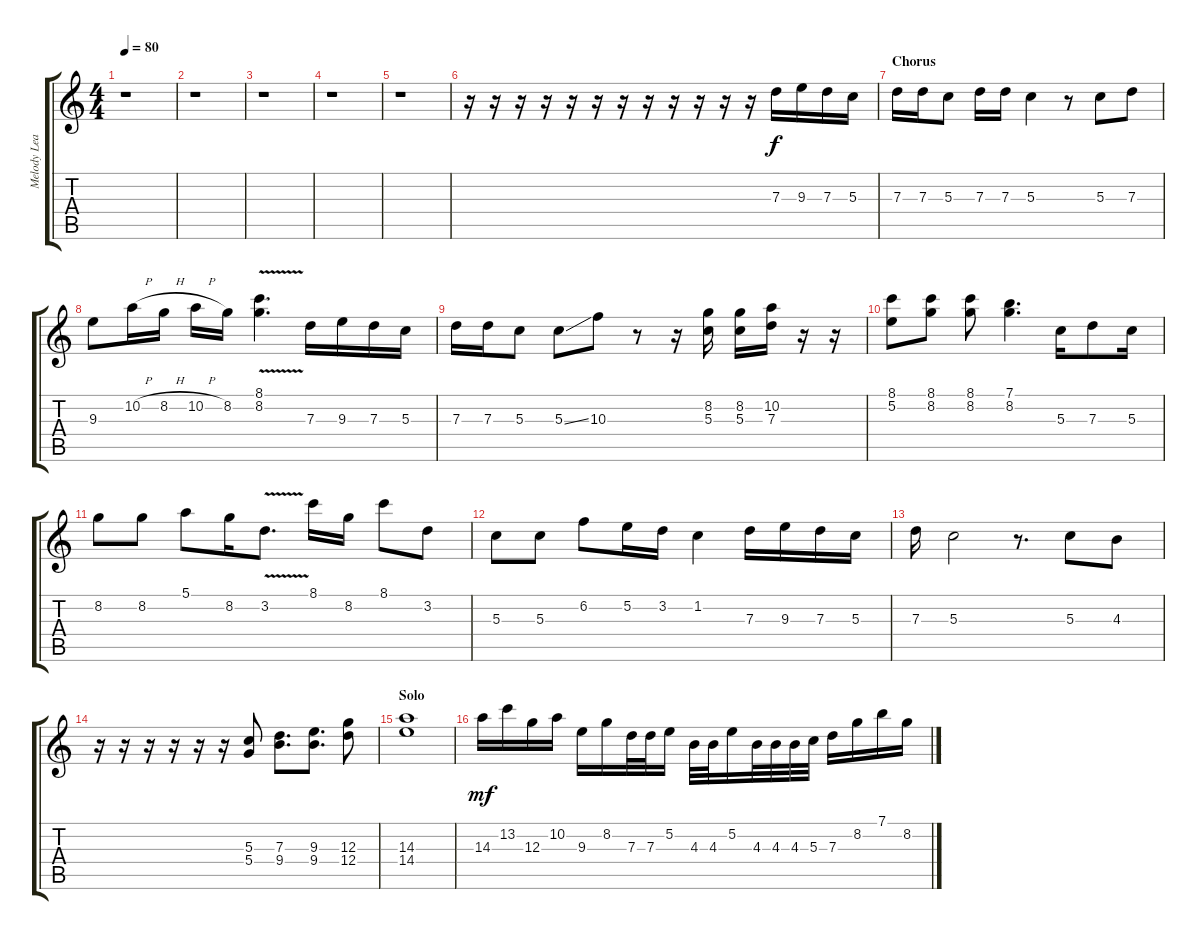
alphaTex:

\track ("Melody Leader" "Melody Lea") {instrument distortionguitar}
\staff {score tabs}
\tuning (E4 B3 G3 D3 A2 E2) {hide}
\ts (4 4)
\tempo 80
\clef g2
\ks c
r.1{dy f} |
r.1 |
r.1 |
r.1 |
r.1 |
r.16 r.16 r.16 r.16 r.16 r.16 r.16 r.16 r.16 r.16 r.16 r.16 7.3.16 9.3.16 7.3.16 5.3.16 |
\section ("" "Chorus")
7.3.16 7.3.16 5.3.8 7.3.16 7.3.16 5.3.4 r.8 5.3.8 7.3.8 |
9.3.8 10.2{h}.16 8.2{h}.16 10.2{h}.16 8.2.16 (8.1{v} 8.2).4{d} 7.3.16 9.3.16 7.3.16 5.3.16 |
7.3.16 7.3.16 5.3.8 5.3{ss}.8 10.3.8 r.8 r.16 (8.2 5.3).16 (8.2 5.3).16 (10.2 7.3).16 r.16 r.16 |
(8.1 5.2).8 (8.1 8.2).8 (8.1 8.2).8 (7.1 8.2).4{d} 5.3.16 7.3.8 5.3.16 |
8.2.8 8.2.8 5.1.8 8.2.16 3.2{v}.8{d} 8.1.16 8.2.16 8.1.8 3.2.8 |
5.3.8 5.3.8 6.2.8 5.2.16 3.2.16 1.2.4 7.3.16 9.3.16 7.3.16 5.3.16 |
7.3.16 5.3.2 r.8{d} 5.3.8 4.3.8 |
r.16 r.16 r.16 r.16 r.16 r.16 (5.3 5.4).8 (7.3 9.4).8{d} (9.3 9.4).8{d} (12.3 12.4).8 |
\section ("" "Solo")
(14.3 14.4).1 |
14.3.16{dy mf} 13.2.16 12.3.16 10.2.16 9.3.16 8.2.16 7.3.32 7.3.32 5.2.16 4.3.32 4.3.32 5.2.16 4.3.32 4.3.32 4.3.32 5.3.32 7.3.16 8.2.16 7.1.16 8.2.16
